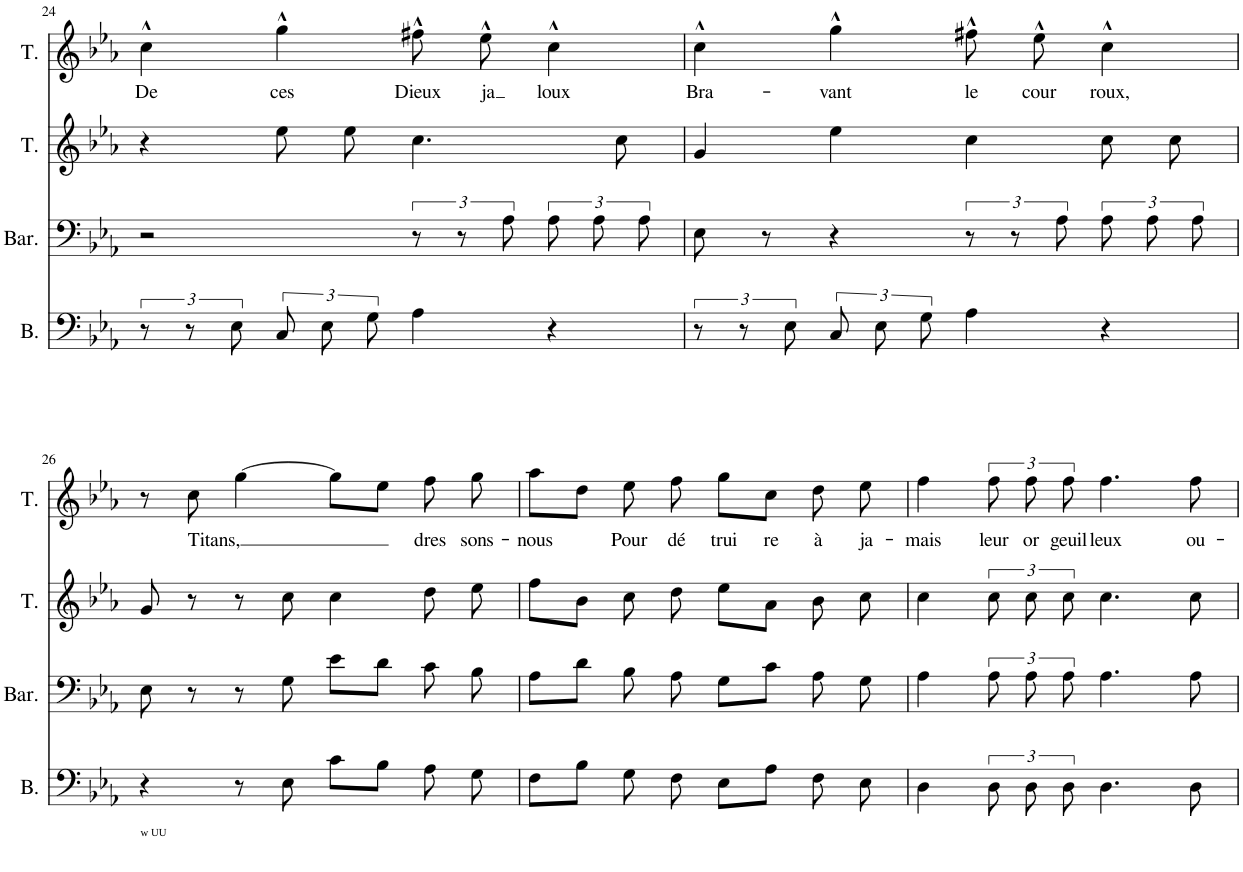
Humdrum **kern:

**kern	**kern	**kern	**kern	**text
*part4	*part3	*part2	*part1	*part1
*staff4	*staff3	*staff2	*staff1	*staff1
*I"Basse	*I"Baryton	*I"Ténor	*I"Ténor	*
*I'B.	*I'Bar.	*I'T.	*I'T.	*
!!LO:PB:g=z
*clefF4	*clefF4	*clefG2	*clefG2	*
*k[b-e-a-]	*k[b-e-a-]	*k[b-e-a-]	*k[b-e-a-]	*
*M4/4	*M4/4	*M4/4	*M4/4	*
*met(c)	*met(c)	*met(c)	*met(c)	*
=24	=24	=24	=24	=24
!	!	!	!	!LO:LY:b
12r	2r	4r	4cc^^\	De
12r	.	.	.	.
12E-\	.	.	.	.
!	!	!	!	!LO:LY:b
12C/	.	8ee-\	4gg^^\	ces
12E-\	.	.	.	.
.	.	8ee-\	.	.
12G\	.	.	.	.
!	!	!	!	!LO:LY:b
4A-\	12r	4.cc\	8ff#X^^\	Dieux
.	12r	.	.	.
!	!	!	!	!LO:LY:b
.	.	.	8ee-^^\	ja
.	12A-\	.	.	.
!	!	!	!	!LO:LY:b
4r	12A-\	.	4cc^^\	loux
.	12A-\	.	.	.
.	.	8cc\	.	.
.	12A-\	.	.	.
=25	=25	=25	=25	=25
!	!	!	!	!LO:LY:b
12r	8E-\	4g/	4cc^^\	Bra-
12r	.	.	.	.
.	8r	.	.	.
12E-\	.	.	.	.
!	!	!	!	!LO:LY:b
12C/	4r	4ee-\	4gg^^\	-vant
12E-\	.	.	.	.
12G\	.	.	.	.
!	!	!	!	!LO:LY:b
4A-\	12r	4cc\	8ff#X^^\	le
.	12r	.	.	.
!	!	!	!	!LO:LY:b
.	.	.	8ee-^^\	cour
.	12A-\	.	.	.
!	!	!	!	!LO:LY:b
4r	12A-\	8cc\	4cc^^\	roux,
.	12A-\	.	.	.
.	.	8cc\	.	.
.	12A-\	.	.	.
!!LO:LB:g=z
=26	=26	=26	=26	=26
!LO:TX:b:t=w UU	!	!	!	!
4r	8E-\	8g/	8r	.
!	!	!	!	!LO:LY:b
.	8r	8r	8cc\	Titans,
8r	8r	8r	[>4gg\	.
8E-\	8G\	8cc\	.	.
8c\L	8e-\L	4cc\	8gg\L]	.
8B-\J	8d\J	.	8ee-\J	.
!	!	!	!	!LO:LY:b
8A-\	8c\	8dd\	8ff\	dres
!	!	!	!	!LO:LY:b
8G\	8B-\	8ee-\	8gg\	sons-
=27	=27	=27	=27	=27
!	!	!	!	!LO:LY:b
8F\L	8A-\L	8ff\L	8aa-\L	-nous
8B-\J	8d\J	8b-\J	8dd\J	.
!	!	!	!	!LO:LY:b
8G\	8B-\	8cc\	8ee-\	Pour
!	!	!	!	!LO:LY:b
8F\	8A-\	8dd\	8ff\	dé
!	!	!	!	!LO:LY:b
8E-\L	8G\L	8ee-\L	8gg\L	trui
!	!	!	!	!LO:LY:b
8A-\J	8c\J	8a-\J	8cc\J	re
!	!	!	!	!LO:LY:b
8F\	8A-\	8b-\	8dd\	à
!	!	!	!	!LO:LY:b
8E-\	8G\	8cc\	8ee-\	ja-
=28	=28	=28	=28	=28
!	!	!	!	!LO:LY:b
4D\	4A-\	4cc\	4ff\	-mais
!	!	!	!	!LO:LY:b
12D\	12A-\	12cc\	12ff\	leur
!	!	!	!	!LO:LY:b
12D\	12A-\	12cc\	12ff\	or
!	!	!	!	!LO:LY:b
12D\	12A-\	12cc\	12ff\	geuil
!	!	!	!	!LO:LY:b
4.D\	4.A-\	4.cc\	4.ff\	leux
!	!	!	!	!LO:LY:b
8D\	8A-\	8cc\	8ff\	ou-
=	=	=	=	=
*-	*-	*-	*-	*-
